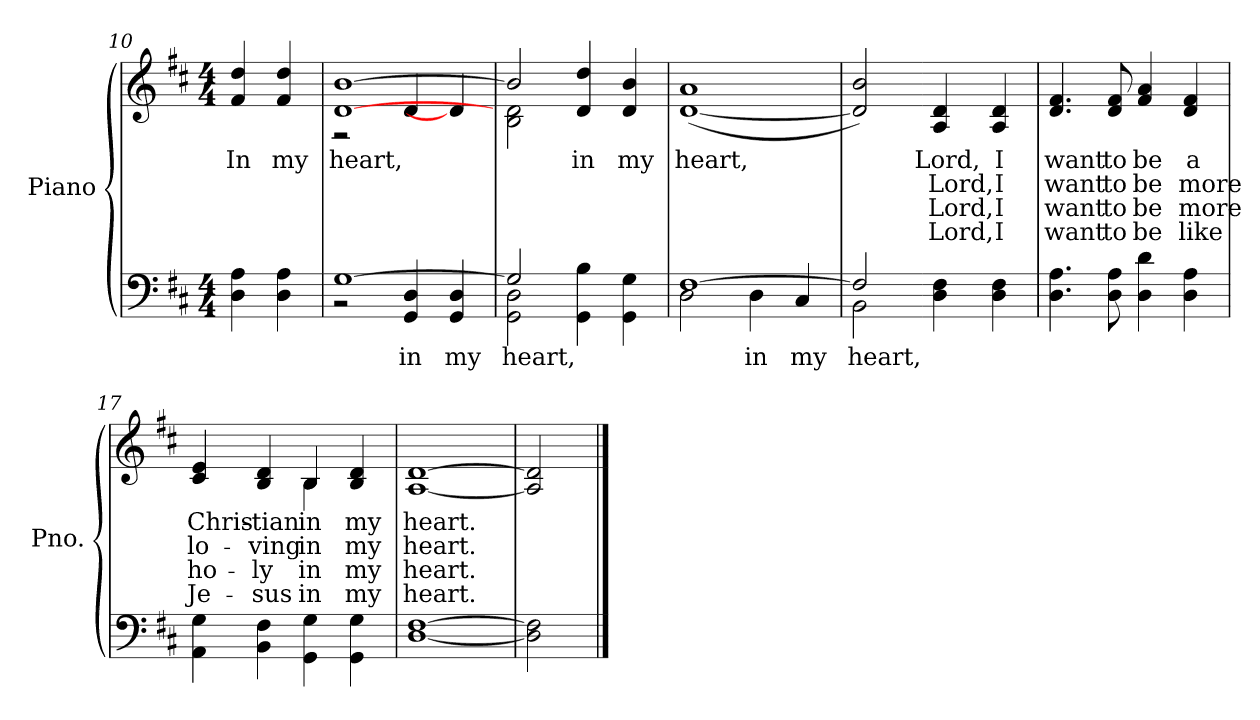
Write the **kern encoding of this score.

**kern	**text	**kern	**text	**text	**text	**text
*part2	*part2	*part1	*part1	*part1	*part1	*part1
*staff2	*staff2	*staff1	*staff1	*staff1	*staff1	*staff1
*I"Piano	*	*I"Piano	*	*	*	*
*I'Pno.	*	*I'Pno.	*	*	*	*
!!LO:LB:g=z
*clefF4	*	*clefG2	*	*	*	*
*k[f#c#]	*	*k[f#c#]	*	*	*	*
*D:	*	*D:	*	*	*	*
*M4/4	*	*M4/4	*	*	*	*
=10	=10	=10	=10	=10	=10	=10
!	!	!	!LO:LY:b:color=#000000	!	!	!
4Di\ 4Ai	.	4f#i/ 4ddi	In	.	.	.
!	!	!	!LO:LY:b:color=#000000	!	!	!
4Di\ 4Ai	.	4f#i/ 4ddi	my	.	.	.
=11	=11	=11	=11	=11	=11	=11
*^	*	*	*	*	*	*
!	!	!	!	!LO:LY:b:color=#000000	!	!	!
*	*	*	*^	*	*	*	*
[1Gi	2r	.	[1di [1bi	2r	heart,	.	.	.
!	!	!LO:LY:a:color=#000000	!	!	!	!	!	!
.	4GGi/ 4Di	in	.	4di/	.	.	.	.
!	!	!LO:LY:a:color=#000000	!	!	!	!	!	!
.	4GGi/ 4Di	my	.	4di/]	.	.	.	.
=12	=12	=12	=12	=12	=12	=12	=12	=12
!	!	!LO:LY:a:color=#000000	!	!	!	!	!	!
2Gi/]	2GGi\ 2Di	heart,	2bi/]	2Bi\ 2di	.	.	.	.
!	!	!	!	!	!LO:LY:b:color=#000000	!	!	!
4GGi\ 4Bi	2ryy	.	4di/ 4ddi	2ryy	in	.	.	.
!	!	!	!	!	!LO:LY:b:color=#000000	!	!	!
4GGi\ 4Gi	.	.	4di/ 4bi	.	my	.	.	.
*	*	*	*v	*v	*	*	*	*
=13	=13	=13	=13	=13	=13	=13	=13
!	!	!	!	!LO:LY:b:color=#000000	!	!	!
[1F#i	2Di\	.	([1di 1ai	heart,	.	.	.
!	!	!LO:LY:a:color=#000000	!	!	!	!	!
.	4Di\	in	.	.	.	.	.
!	!	!LO:LY:a:color=#000000	!	!	!	!	!
.	4C#i/	my	.	.	.	.	.
=14	=14	=14	=14	=14	=14	=14	=14
!	!	!LO:LY:a:color=#000000	!	!	!	!	!
2F#i/]	2BBi\	heart,	2di/] 2bi)	.	.	.	.
*v	*v	*	*	*	*	*	*
!!LO:LB:g=z
=15-	=15-	=15-	=15-	=15-	=15-	=15-
*^	*	*	*	*	*	*
!	!	!	!	!LO:LY:b:color=#000000	!LO:LY:b:color=#000000	!LO:LY:b:color=#000000	!LO:LY:b:color=#000000
*v	*v	*	*	*	*	*	*
4Di\ 4F#i	.	4Ai/ 4di	Lord,	Lord,	Lord,	Lord,
!	!	!	!LO:LY:b:color=#000000	!LO:LY:b:color=#000000	!LO:LY:b:color=#000000	!LO:LY:b:color=#000000
4Di\ 4F#i	.	4Ai/ 4di	I	I	I	I
=16	=16	=16	=16	=16	=16	=16
!	!	!	!LO:LY:b:color=#000000	!LO:LY:b:color=#000000	!LO:LY:b:color=#000000	!LO:LY:b:color=#000000
4.Di\ 4.Ai	.	4.di/ 4.f#i	want	want	want	want
!	!	!	!LO:LY:b:color=#000000	!LO:LY:b:color=#000000	!LO:LY:b:color=#000000	!LO:LY:b:color=#000000
8Di\ 8Ai	.	8di/ 8f#i	to	to	to	to
!	!	!	!LO:LY:b:color=#000000	!LO:LY:b:color=#000000	!LO:LY:b:color=#000000	!LO:LY:b:color=#000000
4Di\ 4di	.	4f#i/ 4ai	be	be	be	be
!	!	!	!LO:LY:b:color=#000000	!LO:LY:b:color=#000000	!LO:LY:b:color=#000000	!LO:LY:b:color=#000000
4Di\ 4Ai	.	4di/ 4f#i	a	more	more	like
=17	=17	=17	=17	=17	=17	=17
!	!	!	!LO:LY:b:color=#000000	!LO:LY:b:color=#000000	!LO:LY:b:color=#000000	!LO:LY:b:color=#000000
*	*	*^	*	*	*	*
4AAi\ 4Gi	.	4c#i/ 4ei	2ryy	Chris-	lo-	ho-	-Je-
!	!	!	!	!LO:LY:b:color=#000000	!LO:LY:b:color=#000000	!LO:LY:b:color=#000000	!LO:LY:b:color=#000000
4BBi\ 4F#i	.	4Bi/ 4di	.	-tian	-ving	-ly	sus
!	!	!	!	!LO:LY:b:color=#000000	!LO:LY:b:color=#000000	!LO:LY:b:color=#000000	!LO:LY:b:color=#000000
4GGi\ 4Gi	.	4Bi/	4Bi\	in	in	in	in
!	!	!	!	!LO:LY:b:color=#000000	!LO:LY:b:color=#000000	!LO:LY:b:color=#000000	!LO:LY:b:color=#000000
4GGi\ 4Gi	.	4Bi/ 4di	4ryy	my	my	my	my
*	*	*v	*v	*	*	*	*
=18	=18	=18	=18	=18	=18	=18
*	*	*^	*	*	*	*
!	!	!	!	!LO:LY:b:color=#000000	!LO:LY:b:color=#000000	!LO:LY:b:color=#000000	!LO:LY:b:color=#000000
*	*	*v	*v	*	*	*	*
[1Di [1F#i	.	[1Ai [1di	heart.	heart.	heart.	heart.
=19	=19	=19	=19	=19	=19	=19
2Di\] 2F#i]	.	2Ai/] 2di]	.	.	.	.
==	==	==	==	==	==	==
*-	*-	*-	*-	*-	*-	*-
